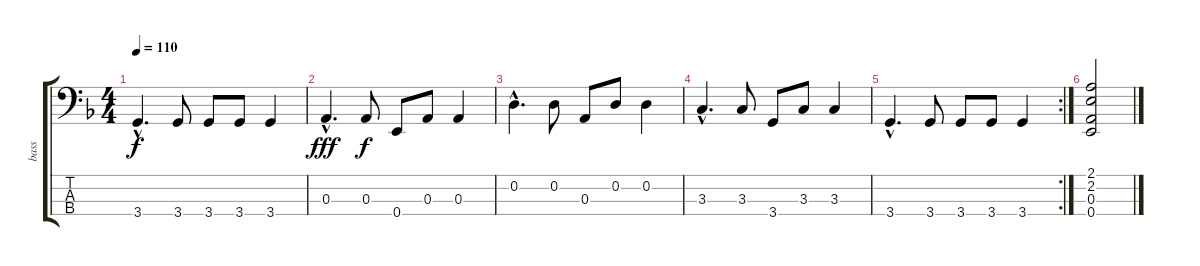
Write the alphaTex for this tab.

\track ("bass" "bass") {instrument electricbassfinger}
\staff {score tabs}
\tuning (G2 D2 A1 E1) {hide}
\ts (4 4)
\tempo 110
\clef f4
\ks f
3.4{hac}.4{d dy f} 3.4.8 3.4.8 3.4.8 3.4.4 |
0.3{hac}.4{d dy fff} 0.3.8{dy f} 0.4.8 0.3.8 0.3.4 |
0.2{hac}.4{d} 0.2.8 0.3.8 0.2.8 0.2.4 |
3.3{hac}.4{d} 3.3.8 3.4.8 3.3.8 3.3.4 |
\rc 2
3.4{hac}.4{d} 3.4.8 3.4.8 3.4.8 3.4.4 |
(2.1 2.2 0.3 0.4).2
